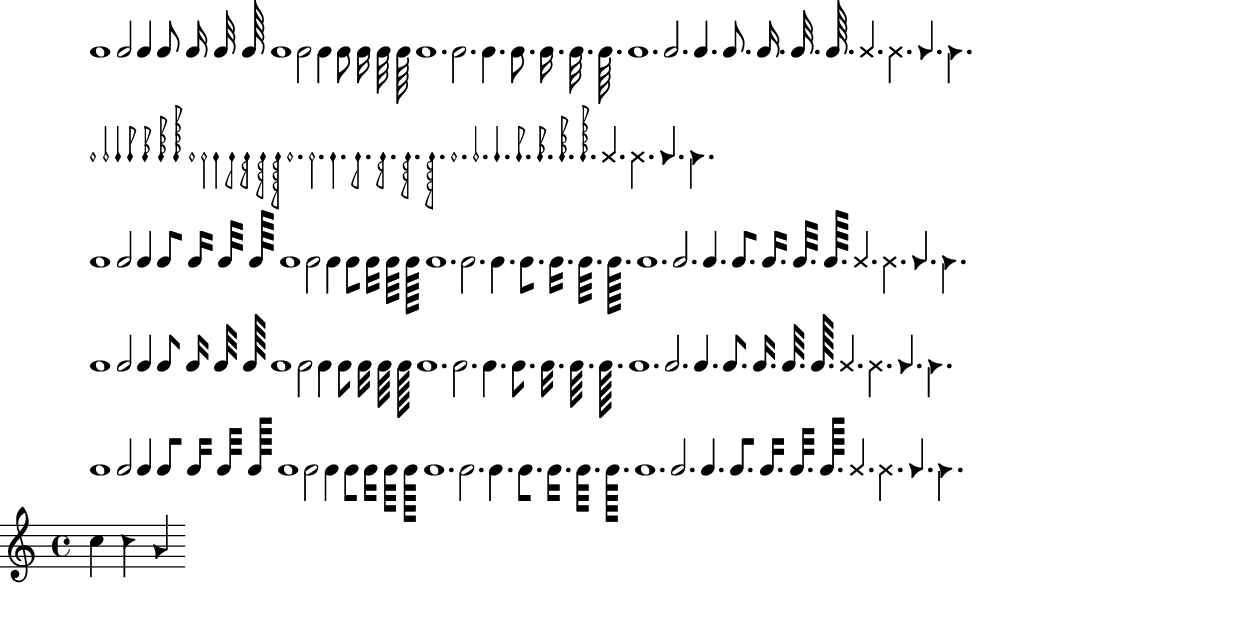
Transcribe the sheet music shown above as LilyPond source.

%% Generated by lilypond-book
%% Options: [exampleindent=10.16\mm,indent=0\mm,line-width=160\mm,paper-height=845.047\pt,paper-width=597.508\pt,papersize='(cons (* 597.508 pt) (* 845.047 pt))]
\include "lilypond-book-preamble.ly"


% ****************************************************************
% Start cut-&-pastable-section
% ****************************************************************

#(ly:set-option 'eps-box-padding 3.000000)



\paper {
  #(set-paper-size '(cons (* 597.508 pt) (* 845.047 pt)))
  indent = 0\mm
  line-width = 160\mm
  % offset the left padding, also add 1mm as lilypond creates cropped
  % images with a little space on the right
  line-width = #(- line-width (* mm  3.000000) (* mm 1))
}

\layout {
  
}




% ****************************************************************
% ly snippet:
% ****************************************************************
\sourcefilename "/lilypond-2.26.0/input/regression/markup-note.ly"
\sourcefileline 0
\header {

  texidoc = "The note markup function may be used to make metronome
 markings. It works for a variety of flag, dot and duration settings."
}
\version "2.21.0"

mrkp =
\markup {
   \note {1} #UP
   \note {2} #UP
   \note {4} #UP
   \note {8} #UP
   \note {16} #UP
   \note {32} #UP
   \note {64} #UP

   \note {1} #DOWN
   \note {2} #DOWN
   \note {4} #DOWN
   \note {8} #DOWN
   \note {16} #DOWN
   \note {32} #DOWN
   \note {64} #DOWN

   \note {1.} #DOWN
   \note {2.} #DOWN
   \note {4.} #DOWN
   \note {8.} #DOWN
   \note {16.} #DOWN
   \note {32.} #DOWN
   \note {64.} #DOWN

   \note {1.} #UP
   \note {2.} #UP
   \note {4.} #UP
   \note {8.} #UP
   \note {16.} #UP
   \note {32.} #UP
   \note {64.} #UP

   \override #'(style . cross)
   { \note-by-number #2 #1 #UP
     \note-by-number #2 #1 #DOWN
   }
   \override #'(style . triangle)
   { \note-by-number #2 #1 #UP
     \note-by-number #2 #1 #DOWN
   }
}

\score {
  \relative
  {
    c''4^\markup {
            \column {
                    \mrkp
                    \override #'(style . mensural) \mrkp
                    \override #'(flag-style . modern-straight-flag) \mrkp
                    \override #'(flag-style . old-straight-flag) \mrkp
                    \override #'(flag-style . flat-flag) \mrkp
            }
    }
    \override NoteHead.style = #'triangle
    c4 a
  }
  \layout {
    \context {
      \Score
      \override PaperColumn.keep-inside-line = ##f
    }
  }
}



% ****************************************************************
% end ly snippet
% ****************************************************************
